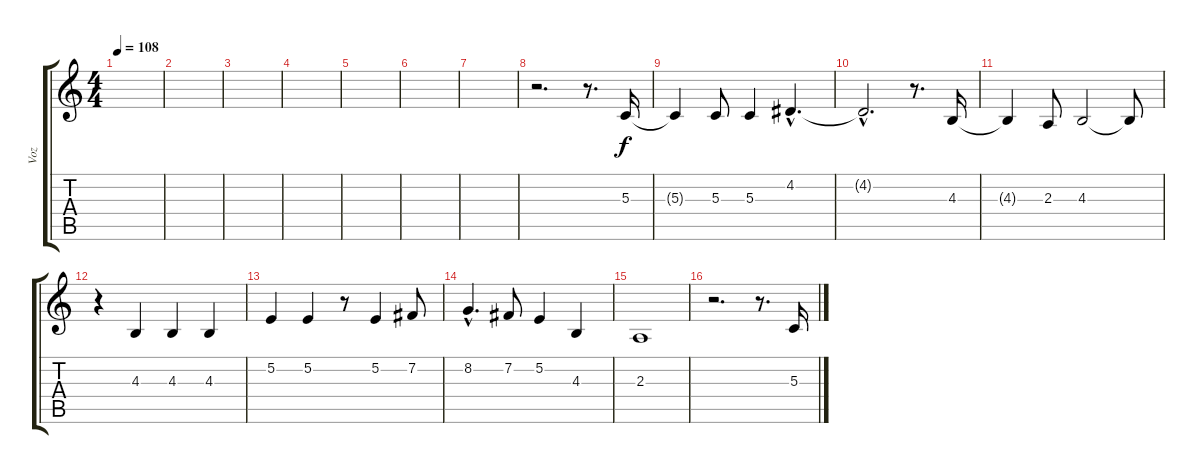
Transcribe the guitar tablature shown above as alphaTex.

\track ("Voz" "Voz") {instrument honkytonkpiano}
\staff {score tabs}
\tuning (E4 B3 G3 D3 A2 E2) {hide}
\ts (4 4)
\tempo 108
\clef g2
\ks c
|
|
|
|
|
|
|
r.2{d} r.8{d} 5.3.16 |
5.3{t}.4 5.3.8 5.3.4 4.2{hac}.4{d} |
4.2{hac t}.2{d} r.8{d} 4.3.16 |
4.3{t}.4 2.3.8 4.3.2 4.3{t}.8 |
r.4 4.3.4 4.3.4 4.3.4 |
5.2.4 5.2.4 r.8 5.2.4 7.2.8 |
8.2{hac}.4{d} 7.2.8 5.2.4 4.3.4 |
2.3.1 |
r.2{d} r.8{d} 5.3.16
